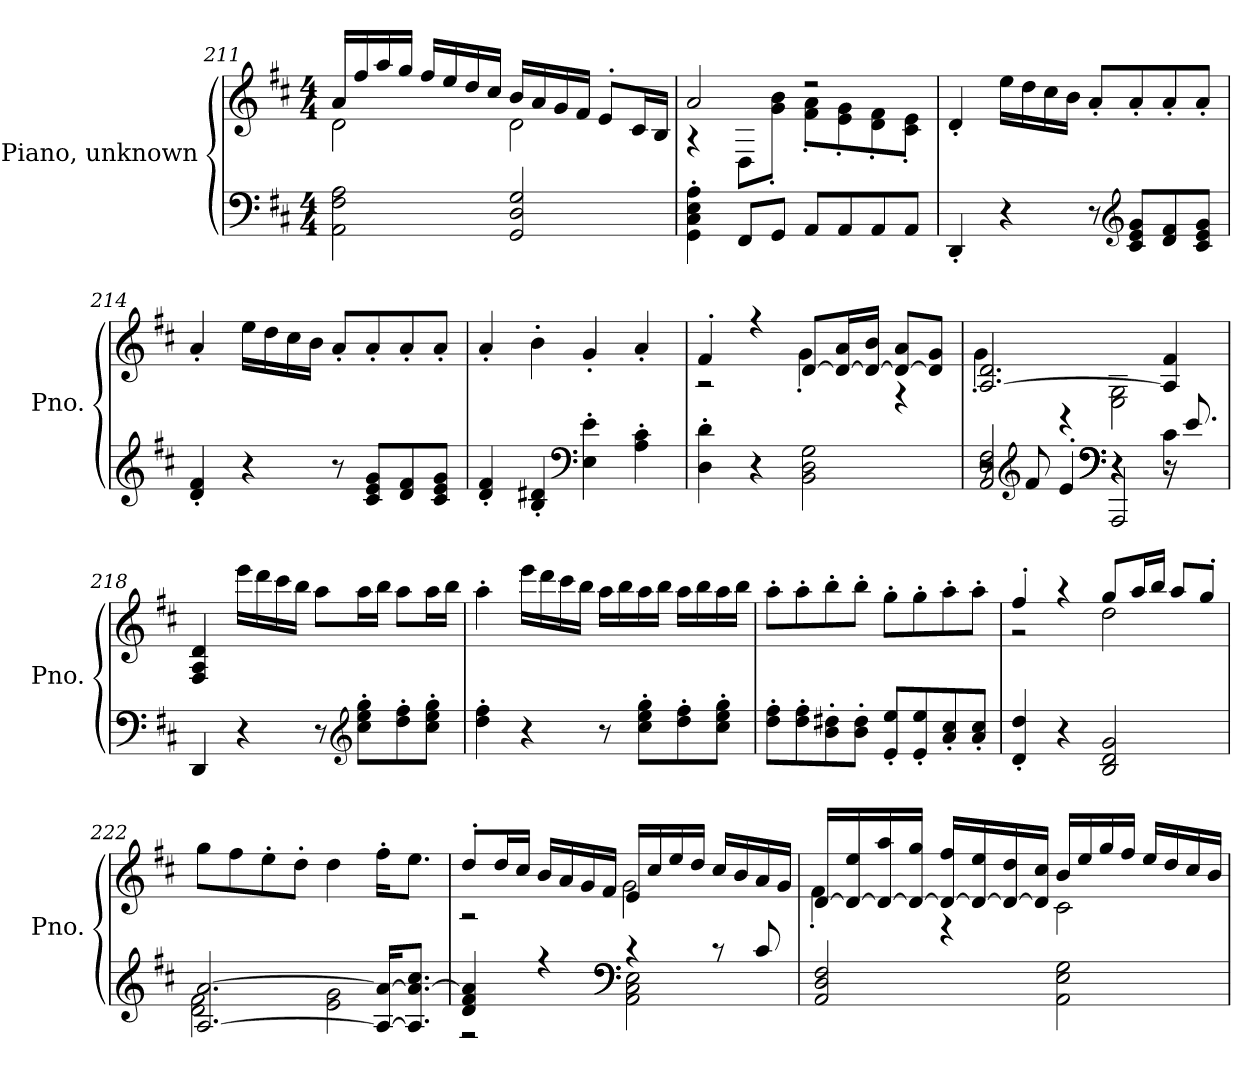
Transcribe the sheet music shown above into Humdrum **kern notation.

**kern	**kern
*part1	*part1
*staff2	*staff1
*I"Piano, unknown	*
*I'Pno.	*
!!LO:PB:g=z
*clefF4	*clefG2
*k[f#c#]	*k[f#c#]
*M4/4	*M4/4
=211	=211
*	*^
2AA\ 2F#\ 2A\	16a/LL	2d\
.	16ff#/	.
.	16aa/	.
.	16gg/JJ	.
.	16ff#/LL	.
.	16ee/	.
.	16dd/	.
.	16cc#/JJ	.
2GG/ 2D/ 2G/	16b/LL	2d\
.	16a/	.
.	16g/	.
.	16f#/JJ	.
.	8e'/L	.
.	16c#/L	.
.	16B/JJ	.
=212	=212	=212
4GG\' 4C#\' 4E\' 4A\'	2a/	4r
8FF#/L	.	8D\L
8GG/J	.	8g\' 8b\'J
8AA/L	2r	8f#\' 8a\'L
8AA/	.	8e\' 8g\'
8AA/	.	8d\' 8f#\'
8AA/J	.	8c#\' 8e\'J
*	*v	*v
=213	=213
4DD'/	4d'/
4r	16ee\LL
.	16dd\
.	16cc#\
.	16b\JJ
8r	8a'/L
*clefG2	*
8c#/ 8e/ 8g/L	8a'/
8d/ 8f#/	8a'/
8c#/ 8e/ 8g/J	8a'/J
=214	=214
4d/' 4f#/'	4a'/
4r	16ee\LL
.	16dd\
.	16cc#\
.	16b\JJ
8r	8a'/L
8c#/ 8e/ 8g/L	8a'/
8d/ 8f#/	8a'/
8c#/ 8e/ 8g/J	8a'/J
!!LO:LB:g=z
=215	=215
4d/' 4f#/'	4a'/
4B/' 4d#X/'	4b'\
*clefF4	*
4E\' 4e\'	4g'/
4A\' 4c#\'	4a'/
=216	=216
*	*^
4D\' 4d\'	4f#'/	2r
4r	4r	.
2BB\ 2D\ 2G\	[8d/L	4g'\
.	16d/_ 16a/L	.
.	16d/_ 16b/JJ	.
.	8d/_ 8a/L	4r
.	8d/] 8g/J	.
=217	=217	=217
*^	*	*
*	*^	*	*
8r	2r	2AA/ 2D/ 2F#/	[2.A/ 2.d/	4g'\
*clefG2	*	*	*	*
8f#/	.	.	.	.
4e'/	.	.	.	4r
*clefF4	*	*	*	*
4r	4r	2AAA/	.	2E\ 2G\
16r	4c#\	.	4A/] 4f#/	.
8.e/	.	.	.	.
*v	*v	*v	*	*
*	*v	*v
!!LO:LB:g=z
=218	=218
4DD/	4F#/ 4A/ 4d/
4r	16eee\LL
.	16ddd\
.	16ccc#\
.	16bb\JJ
8r	8aa\L
*clefG2	*
8cc#\' 8ee\' 8gg\'L	16aa\L
.	16bb\JJ
8dd\' 8ff#\'	8aa\L
8cc#\' 8ee\' 8gg\'J	16aa\L
.	16bb\JJ
=219	=219
4dd\' 4ff#\'	4aa'\
4r	16eee\LL
.	16ddd\
.	16ccc#\
.	16bb\JJ
8r	16aa\LL
.	16bb\
8cc#\' 8ee\' 8gg\'L	16aa\
.	16bb\JJ
8dd\' 8ff#\'	16aa\LL
.	16bb\
8cc#\' 8ee\' 8gg\'J	16aa\
.	16bb\JJ
=220	=220
8dd\' 8ff#\'L	8aa'\L
8dd\' 8ff#\'	8aa'\
8b\' 8dd#X\'	8bb'\
8b\' 8dd#\'J	8bb'\J
8e/' 8ee/'L	8gg'\L
8e/' 8ee/'	8gg'\
8a/' 8cc#/'	8aa'\
8a/' 8cc#/'J	8aa'\J
!!LO:LB:g=z
=221	=221
*	*^
4d/' 4dd/'	4ff#'/	2r
4r	4r	.
2B/ 2d/ 2g/	8gg/L	2dd\
.	16aa/L	.
.	16bb/JJ	.
.	8aa/L	.
.	8gg'/J	.
*	*v	*v
=222	=222
*^	*
[2.A/ [2.a/	2d\ 2f#\	8gg\L
.	.	8ff#\
.	.	8ee'\
.	.	8dd'\J
.	2e\ 2g\	4dd\
16A/_ 16a/_KL	.	16ff#'\KL
8.A/] 8.a/_ 8.cc#/J	.	8.ee\J
=223	=223	=223
*	*	*^
4d/ 4f#/ 4a/]	2r	8dd'/L	2r
.	.	16dd/L	.
.	.	16cc#/JJ	.
4r	.	16b/LL	.
.	.	16a/	.
.	.	16g/	.
.	.	16f#/JJ	.
*clefF4	*	*	*
4r	2AA\ 2C#\ 2E\	16e/LL	2g\
.	.	16cc#/	.
.	.	16ee/	.
.	.	16dd/JJ	.
8r	.	16cc#/LL	.
.	.	16b/	.
8c#/	.	16a/	.
.	.	16g/JJ	.
*v	*v	*	*
!!LO:LB:g=z	!!
=224	=224	=224
2AA/ 2D/ 2F#/	[16d/LL	4f#'\
.	16d/_ 16ee/	.
.	16d/_ 16aa/	.
.	16d/_ 16gg/JJ	.
.	16d/_ 16ff#/LL	4r
.	16d/_ 16ee/	.
.	16d/_ 16dd/	.
.	16d/] 16cc#/JJ	.
2AA\ 2E\ 2G\	16b/LL	2c#\
.	16ee/	.
.	16gg/	.
.	16ff#/JJ	.
.	16ee/LL	.
.	16dd/	.
.	16cc#/	.
.	16b/JJ	.
*	*v	*v
=	=
*-	*-
